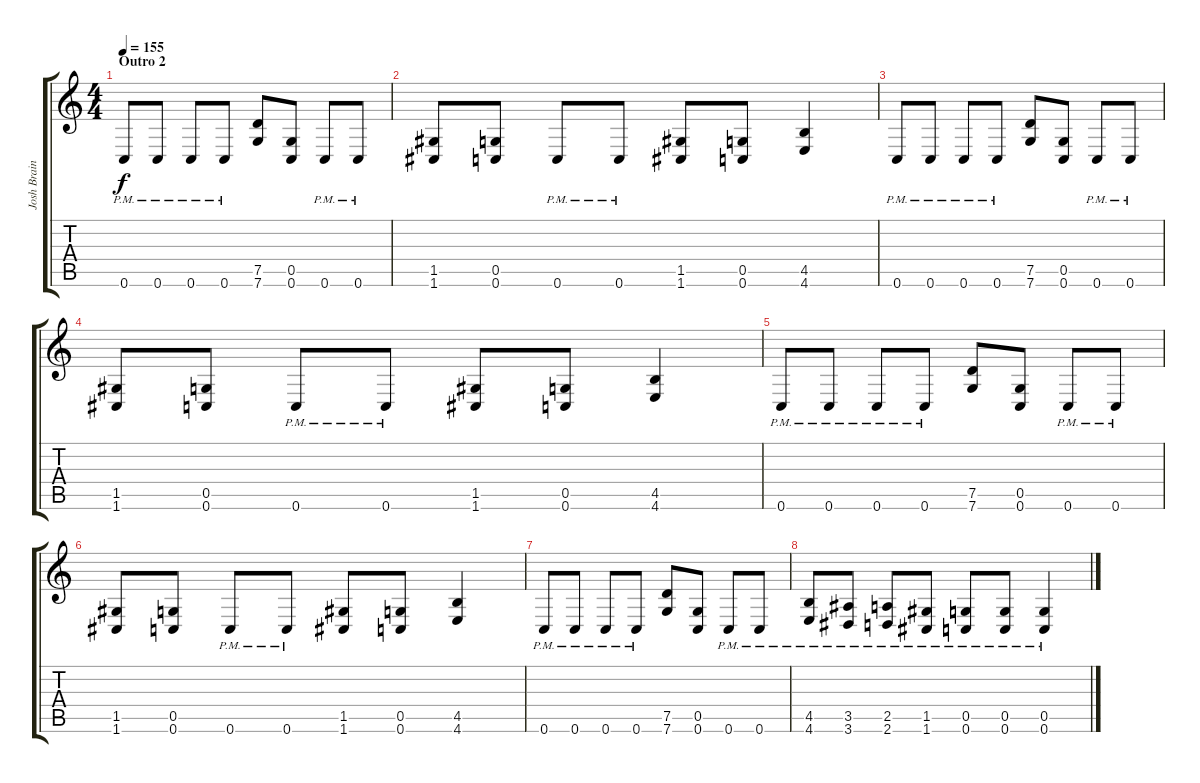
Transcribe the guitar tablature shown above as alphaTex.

\track ("Josh Brainard" "Josh Brain") {instrument distortionguitar}
\staff {score tabs}
\tuning (D4 A3 F3 C3 G2 C2) {hide}
\ts (4 4)
\section ("" "Outro 2")
\tempo 155
\clef g2
\ks c
0.6{pm}.8{dy f} 0.6{pm}.8 0.6{pm}.8 0.6{pm}.8 (7.5 7.6).8 (0.5 0.6).8 0.6{pm}.8 0.6{pm}.8 |
(1.5 1.6).8 (0.5 0.6).8 0.6{pm}.8 0.6{pm}.8 (1.5 1.6).8 (0.5 0.6).8 (4.5 4.6).4 |
0.6{pm}.8 0.6{pm}.8 0.6{pm}.8 0.6{pm}.8 (7.5 7.6).8 (0.5 0.6).8 0.6{pm}.8 0.6{pm}.8 |
(1.5 1.6).8 (0.5 0.6).8 0.6{pm}.8 0.6{pm}.8 (1.5 1.6).8 (0.5 0.6).8 (4.5 4.6).4 |
0.6{pm}.8 0.6{pm}.8 0.6{pm}.8 0.6{pm}.8 (7.5 7.6).8 (0.5 0.6).8 0.6{pm}.8 0.6{pm}.8 |
(1.5 1.6).8 (0.5 0.6).8 0.6{pm}.8 0.6{pm}.8 (1.5 1.6).8 (0.5 0.6).8 (4.5 4.6).4 |
0.6{pm}.8 0.6{pm}.8 0.6{pm}.8 0.6{pm}.8 (7.5 7.6).8 (0.5 0.6).8 0.6{pm}.8 0.6{pm}.8 |
(4.5{pm} 4.6{pm}).8 (3.5{pm} 3.6{pm}).8 (2.5{pm} 2.6{pm}).8 (1.5{pm} 1.6{pm}).8 (0.5{pm} 0.6{pm}).8 (0.5{pm} 0.6{pm}).8 (0.5{pm} 0.6{pm}).4
